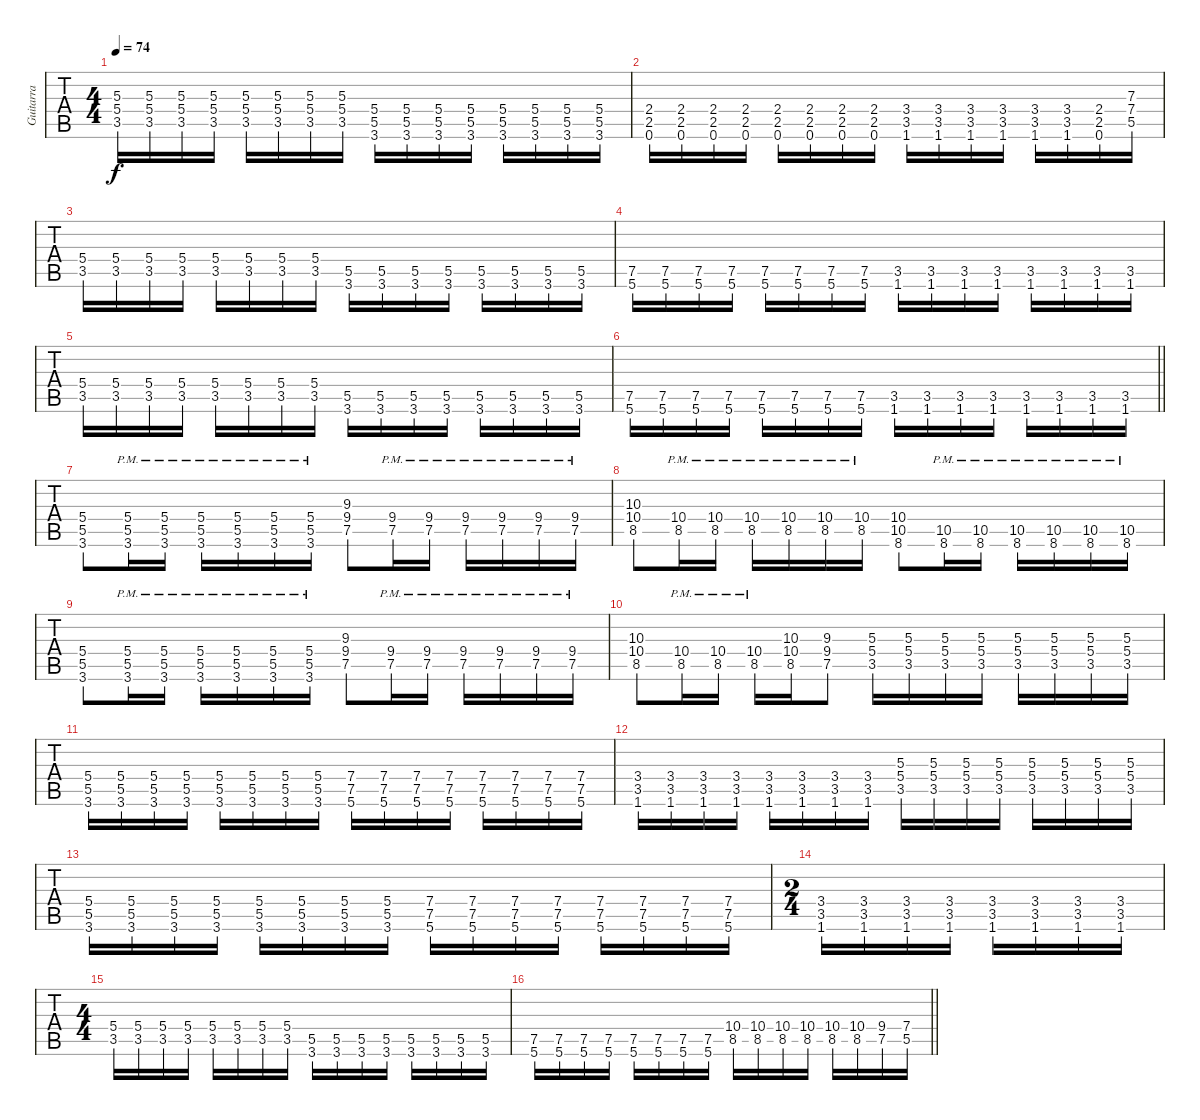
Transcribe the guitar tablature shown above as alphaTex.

\track ("Guitarra" "Guitarra") {instrument distortionguitar}
\staff {tabs}
\tuning (E4 B3 G3 D3 A2 E2) {hide}
\ts (4 4)
\tempo 74
\clef g2
\ks c
(5.3 5.4 3.5).16{dy f} (5.3 5.4 3.5).16 (5.3 5.4 3.5).16 (5.3 5.4 3.5).16 (5.3 5.4 3.5).16 (5.3 5.4 3.5).16 (5.3 5.4 3.5).16 (5.3 5.4 3.5).16 (5.4 5.5 3.6).16 (5.4 5.5 3.6).16 (5.4 5.5 3.6).16 (5.4 5.5 3.6).16 (5.4 5.5 3.6).16 (5.4 5.5 3.6).16 (5.4 5.5 3.6).16 (5.4 5.5 3.6).16 |
(2.4 2.5 0.6).16 (2.4 2.5 0.6).16 (2.4 2.5 0.6).16 (2.4 2.5 0.6).16 (2.4 2.5 0.6).16 (2.4 2.5 0.6).16 (2.4 2.5 0.6).16 (2.4 2.5 0.6).16 (3.4 3.5 1.6).16 (3.4 3.5 1.6).16 (3.4 3.5 1.6).16 (3.4 3.5 1.6).16 (3.4 3.5 1.6).16 (3.4 3.5 1.6).16 (2.4 2.5 0.6).16 (7.3 7.4 5.5).16 |
(5.4 3.5).16 (5.4 3.5).16 (5.4 3.5).16 (5.4 3.5).16 (5.4 3.5).16 (5.4 3.5).16 (5.4 3.5).16 (5.4 3.5).16 (5.5 3.6).16 (5.5 3.6).16 (5.5 3.6).16 (5.5 3.6).16 (5.5 3.6).16 (5.5 3.6).16 (5.5 3.6).16 (5.5 3.6).16 |
(7.5 5.6).16 (7.5 5.6).16 (7.5 5.6).16 (7.5 5.6).16 (7.5 5.6).16 (7.5 5.6).16 (7.5 5.6).16 (7.5 5.6).16 (3.5 1.6).16 (3.5 1.6).16 (3.5 1.6).16 (3.5 1.6).16 (3.5 1.6).16 (3.5 1.6).16 (3.5 1.6).16 (3.5 1.6).16 |
(5.4 3.5).16 (5.4 3.5).16 (5.4 3.5).16 (5.4 3.5).16 (5.4 3.5).16 (5.4 3.5).16 (5.4 3.5).16 (5.4 3.5).16 (5.5 3.6).16 (5.5 3.6).16 (5.5 3.6).16 (5.5 3.6).16 (5.5 3.6).16 (5.5 3.6).16 (5.5 3.6).16 (5.5 3.6).16 |
\barLineRight lightlight
(7.5 5.6).16 (7.5 5.6).16 (7.5 5.6).16 (7.5 5.6).16 (7.5 5.6).16 (7.5 5.6).16 (7.5 5.6).16 (7.5 5.6).16 (3.5 1.6).16 (3.5 1.6).16 (3.5 1.6).16 (3.5 1.6).16 (3.5 1.6).16 (3.5 1.6).16 (3.5 1.6).16 (3.5 1.6).16 |
(5.4 5.5 3.6).8 (5.4{pm} 5.5{pm} 3.6{pm}).16 (5.4{pm} 5.5{pm} 3.6{pm}).16 (5.4{pm} 5.5{pm} 3.6{pm}).16 (5.4{pm} 5.5{pm} 3.6{pm}).16 (5.4{pm} 5.5{pm} 3.6{pm}).16 (5.4{pm} 5.5{pm} 3.6{pm}).16 (9.3 9.4 7.5).8 (9.4{pm} 7.5{pm}).16 (9.4{pm} 7.5{pm}).16 (9.4{pm} 7.5{pm}).16 (9.4{pm} 7.5{pm}).16 (9.4{pm} 7.5{pm}).16 (9.4{pm} 7.5{pm}).16 |
(10.3 10.4 8.5).8 (10.4{pm} 8.5{pm}).16 (10.4{pm} 8.5{pm}).16 (10.4{pm} 8.5{pm}).16 (10.4{pm} 8.5{pm}).16 (10.4{pm} 8.5{pm}).16 (10.4{pm} 8.5{pm}).16 (10.4 10.5 8.6).8 (10.5{pm} 8.6{pm}).16 (10.5{pm} 8.6{pm}).16 (10.5{pm} 8.6{pm}).16 (10.5{pm} 8.6{pm}).16 (10.5{pm} 8.6{pm}).16 (10.5{pm} 8.6{pm}).16 |
(5.4 5.5 3.6).8 (5.4{pm} 5.5{pm} 3.6{pm}).16 (5.4{pm} 5.5{pm} 3.6{pm}).16 (5.4{pm} 5.5{pm} 3.6{pm}).16 (5.4{pm} 5.5{pm} 3.6{pm}).16 (5.4{pm} 5.5{pm} 3.6{pm}).16 (5.4{pm} 5.5{pm} 3.6{pm}).16 (9.3 9.4 7.5).8 (9.4{pm} 7.5{pm}).16 (9.4{pm} 7.5{pm}).16 (9.4{pm} 7.5{pm}).16 (9.4{pm} 7.5{pm}).16 (9.4{pm} 7.5{pm}).16 (9.4{pm} 7.5{pm}).16 |
(10.3 10.4 8.5).8 (10.4{pm} 8.5{pm}).16 (10.4{pm} 8.5{pm}).16 (10.4{pm} 8.5{pm}).16 (10.3 10.4 8.5).16 (9.3 9.4 7.5).8 (5.3 5.4 3.5).16 (5.3 5.4 3.5).16 (5.3 5.4 3.5).16 (5.3 5.4 3.5).16 (5.3 5.4 3.5).16 (5.3 5.4 3.5).16 (5.3 5.4 3.5).16 (5.3 5.4 3.5).16 |
(5.4 5.5 3.6).16 (5.4 5.5 3.6).16 (5.4 5.5 3.6).16 (5.4 5.5 3.6).16 (5.4 5.5 3.6).16 (5.4 5.5 3.6).16 (5.4 5.5 3.6).16 (5.4 5.5 3.6).16 (7.4 7.5 5.6).16 (7.4 7.5 5.6).16 (7.4 7.5 5.6).16 (7.4 7.5 5.6).16 (7.4 7.5 5.6).16 (7.4 7.5 5.6).16 (7.4 7.5 5.6).16 (7.4 7.5 5.6).16 |
(3.4 3.5 1.6).16 (3.4 3.5 1.6).16 (3.4 3.5 1.6).16 (3.4 3.5 1.6).16 (3.4 3.5 1.6).16 (3.4 3.5 1.6).16 (3.4 3.5 1.6).16 (3.4 3.5 1.6).16 (5.3 5.4 3.5).16 (5.3 5.4 3.5).16 (5.3 5.4 3.5).16 (5.3 5.4 3.5).16 (5.3 5.4 3.5).16 (5.3 5.4 3.5).16 (5.3 5.4 3.5).16 (5.3 5.4 3.5).16 |
(5.4 5.5 3.6).16 (5.4 5.5 3.6).16 (5.4 5.5 3.6).16 (5.4 5.5 3.6).16 (5.4 5.5 3.6).16 (5.4 5.5 3.6).16 (5.4 5.5 3.6).16 (5.4 5.5 3.6).16 (7.4 7.5 5.6).16 (7.4 7.5 5.6).16 (7.4 7.5 5.6).16 (7.4 7.5 5.6).16 (7.4 7.5 5.6).16 (7.4 7.5 5.6).16 (7.4 7.5 5.6).16 (7.4 7.5 5.6).16 |
\ts (2 4)
(3.4 3.5 1.6).16 (3.4 3.5 1.6).16 (3.4 3.5 1.6).16 (3.4 3.5 1.6).16 (3.4 3.5 1.6).16 (3.4 3.5 1.6).16 (3.4 3.5 1.6).16 (3.4 3.5 1.6).16 |
\ts (4 4)
(5.4 3.5).16 (5.4 3.5).16 (5.4 3.5).16 (5.4 3.5).16 (5.4 3.5).16 (5.4 3.5).16 (5.4 3.5).16 (5.4 3.5).16 (5.5 3.6).16 (5.5 3.6).16 (5.5 3.6).16 (5.5 3.6).16 (5.5 3.6).16 (5.5 3.6).16 (5.5 3.6).16 (5.5 3.6).16 |
\barLineRight lightlight
(7.5 5.6).16 (7.5 5.6).16 (7.5 5.6).16 (7.5 5.6).16 (7.5 5.6).16 (7.5 5.6).16 (7.5 5.6).16 (7.5 5.6).16 (10.4 8.5).16 (10.4 8.5).16 (10.4 8.5).16 (10.4 8.5).16 (10.4 8.5).16 (10.4 8.5).16 (9.4 7.5).16 (7.4 5.5).16
